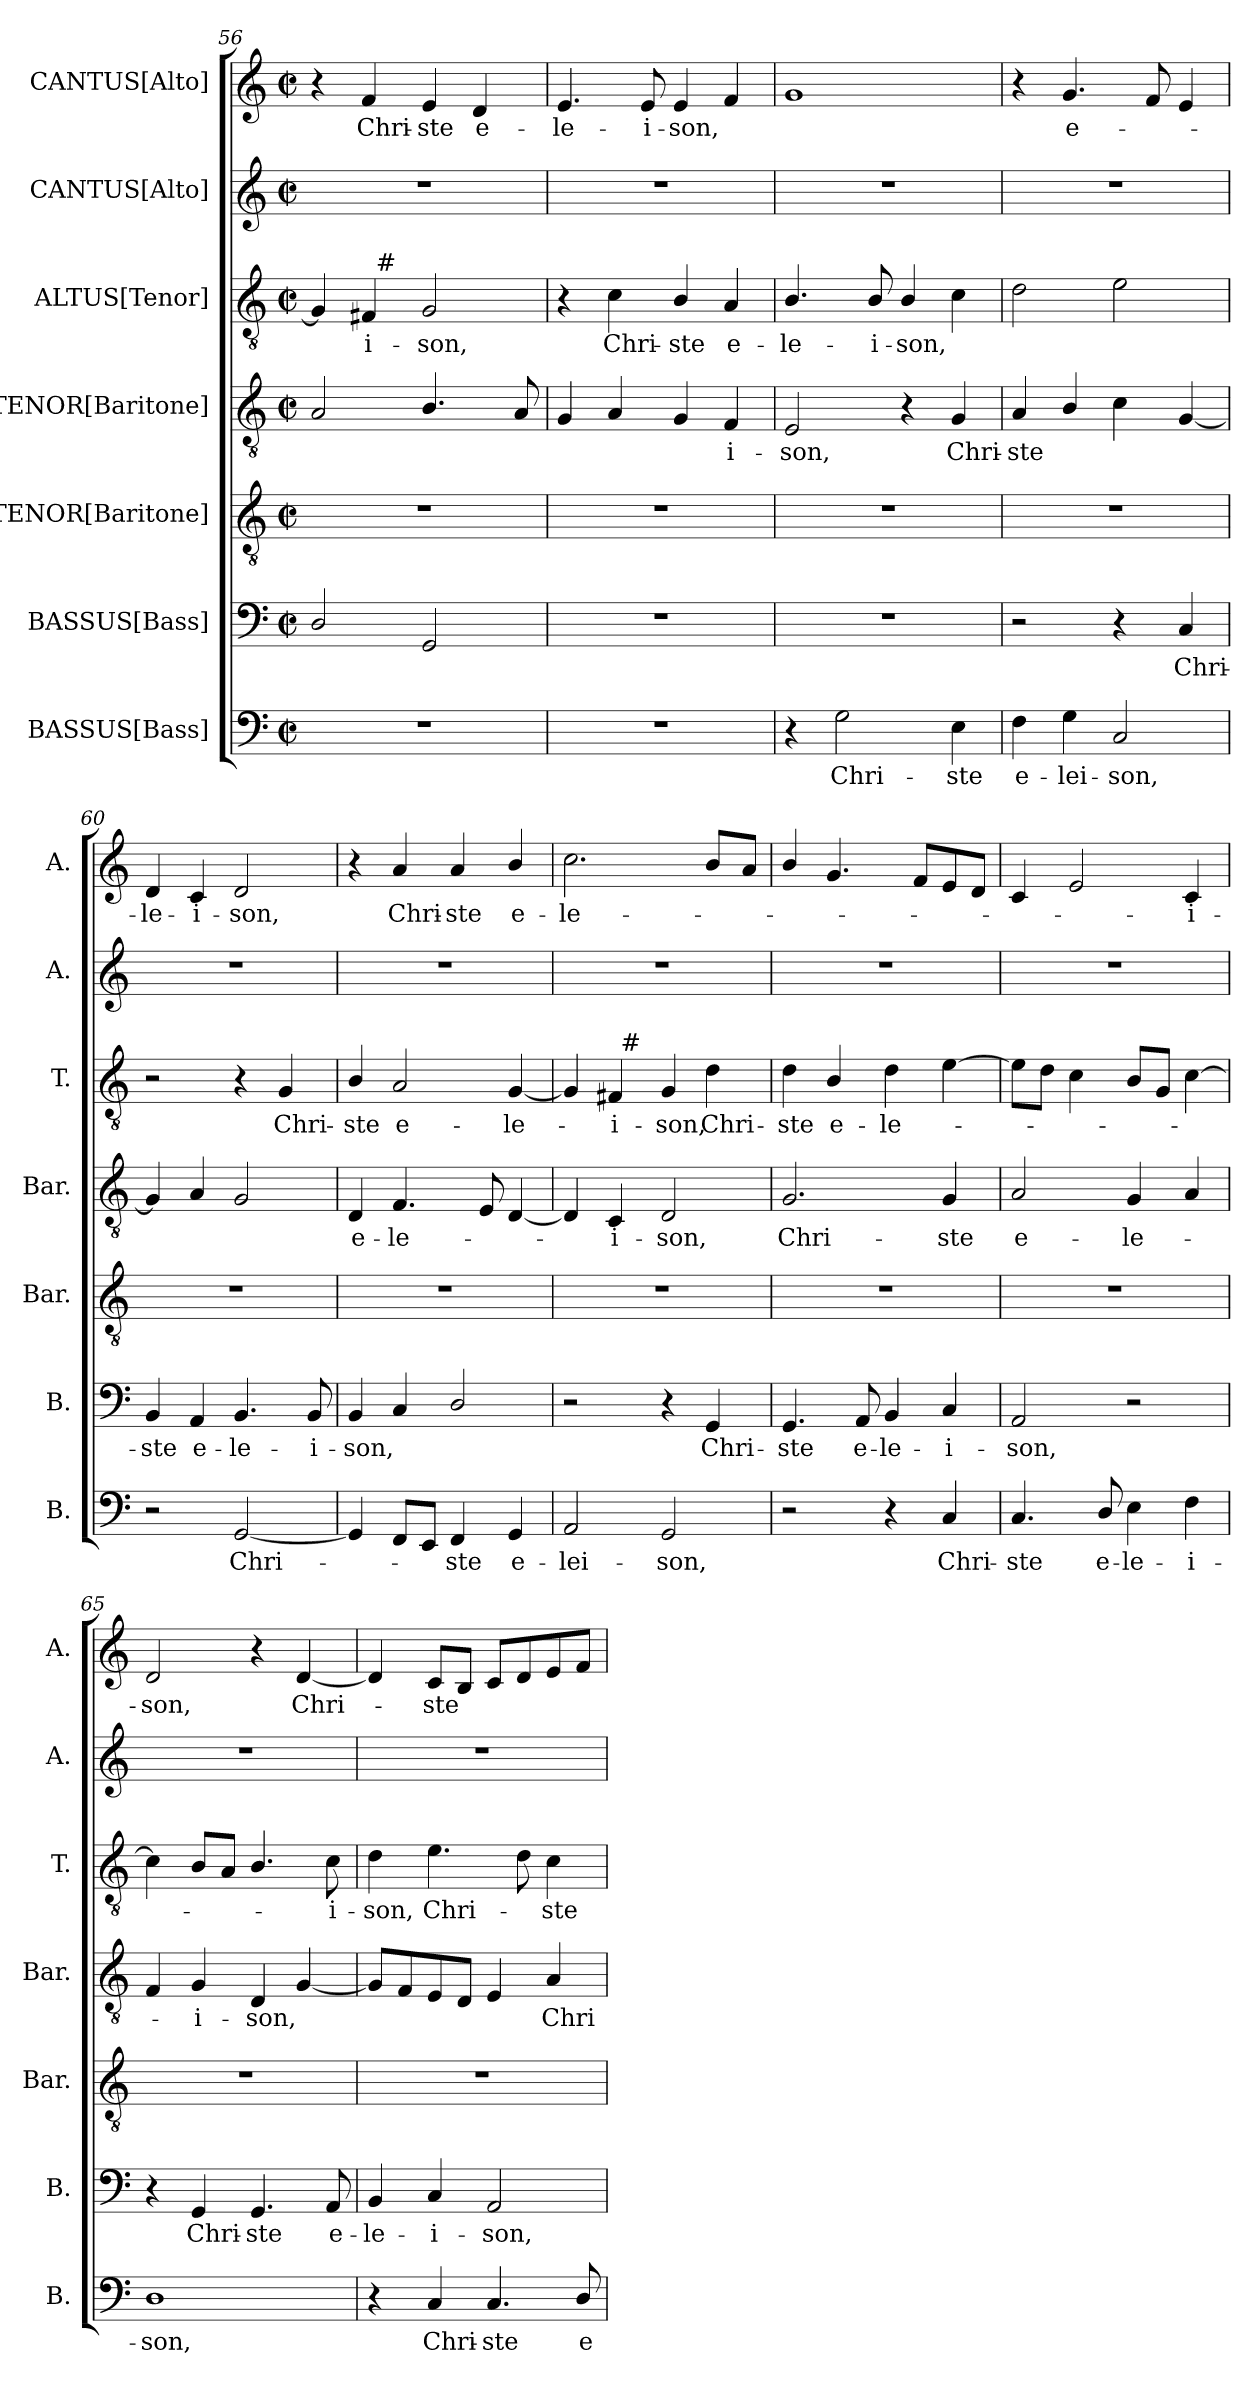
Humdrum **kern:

**kern	**text	**kern	**text	**kern	**kern	**text	**kern	**text	**kern	**kern	**text
*part7	*part7	*part6	*part6	*part5	*part4	*part4	*part3	*part3	*part2	*part1	*part1
*staff7	*staff7	*staff6	*staff6	*staff5	*staff4	*staff4	*staff3	*staff3	*staff2	*staff1	*staff1
*I"BASSUS[Bass]	*	*I"BASSUS[Bass]	*	*I"TENOR[Baritone]	*I"TENOR[Baritone]	*	*I"ALTUS[Tenor]	*	*I"CANTUS[Alto]	*I"CANTUS[Alto]	*
*I'B.	*	*I'B.	*	*I'Bar.	*I'Bar.	*	*I'T.	*	*I'A.	*I'A.	*
!!LO:LB:g=z
*clefF4	*	*clefF4	*	*clefGv2	*clefGv2	*	*clefGv2	*	*clefG2	*clefG2	*
*	*	*	*	*ITrd7c12	*ITrd7c12	*	*ITrd7c12	*	*	*	*
*k[]	*	*k[]	*	*k[]	*k[]	*	*k[]	*	*k[]	*k[]	*
*C:	*	*C:	*	*C:	*C:	*	*C:	*	*C:	*C:	*
*M2/2	*	*M2/2	*	*M2/2	*M2/2	*	*M2/2	*	*M2/2	*M2/2	*
*met(c|)	*	*met(c|)	*	*met(c|)	*met(c|)	*	*met(c|)	*	*met(c|)	*met(c|)	*
=56	=56	=56	=56	=56	=56	=56	=56	=56	=56	=56	=56
*	*	*	*	*	*	*	*^	*	*	*	*
1r	.	2D/	.	1r	2AA/	.	4GG/]	4ryy	.	1r	4r	.
!	!	!	!	!	!	!	!	!	!LO:LY:b	!	!	!LO:LY:b
.	.	.	.	.	.	.	4FF#/	32ryy	-i-	.	4f/	Chri-
!	!	!	!	!	!	!	!	!LO:TX:a:t=#	!	!	!	!
.	.	.	.	.	.	.	.	2ryy	.	.	.	.
!	!	!	!	!	!	!	!	!	!LO:LY:b	!	!	!LO:LY:b
.	.	2GG/	.	.	4.BB/	.	2GG/	.	-son,	.	4e/	-ste
!	!	!	!	!	!	!	!	!	!	!	!	!LO:LY:b
.	.	.	.	.	.	.	.	.	.	.	4d/	e-
.	.	.	.	.	.	.	.	8..ryy	.	.	.	.
.	.	.	.	.	8AA/	.	.	.	.	.	.	.
=57	=57	=57	=57	=57	=57	=57	=57	=57	=57	=57	=57	=57
!	!	!	!	!	!	!	!	!	!	!	!	!LO:LY:b
*	*	*	*	*	*	*	*v	*v	*	*	*	*
1r	.	1r	.	1r	4GG/	.	4r	.	1r	4.e/	-le-
!	!	!	!	!	!	!	!	!LO:LY:b	!	!	!
.	.	.	.	.	4AA/	.	4C\	Chri-	.	.	.
!	!	!	!	!	!	!	!	!	!	!	!LO:LY:b
.	.	.	.	.	.	.	.	.	.	8e/	-i-
!	!	!	!	!	!	!	!	!LO:LY:b	!	!	!LO:LY:b
.	.	.	.	.	4GG/	.	4BB/	-ste	.	4e/	-son,
!	!	!	!	!	!	!LO:LY:b	!	!LO:LY:b	!	!	!
.	.	.	.	.	4FF/	-i-	4AA/	e-	.	4f/	.
=58	=58	=58	=58	=58	=58	=58	=58	=58	=58	=58	=58
!	!	!	!	!	!	!LO:LY:b	!	!LO:LY:b	!	!	!
4r	.	1r	.	1r	2EE/	-son,	4.BB/	-le-	1r	1g	.
!	!LO:LY:b	!	!	!	!	!	!	!	!	!	!
2G\	Chri-	.	.	.	.	.	.	.	.	.	.
!	!	!	!	!	!	!	!	!LO:LY:b	!	!	!
.	.	.	.	.	.	.	8BB/	-i-	.	.	.
!	!	!	!	!	!	!	!	!LO:LY:b	!	!	!
.	.	.	.	.	4r	.	4BB/	-son,	.	.	.
!	!LO:LY:b	!	!	!	!	!LO:LY:b	!	!	!	!	!
4E\	-ste	.	.	.	4GG/	Chri-	4C\	.	.	.	.
=59	=59	=59	=59	=59	=59	=59	=59	=59	=59	=59	=59
!	!LO:LY:b	!	!	!	!	!LO:LY:b	!	!	!	!	!
4F\	e-	2r	.	1r	4AA/	-ste	2D\	.	1r	4r	.
!	!LO:LY:b	!	!	!	!	!	!	!	!	!	!LO:LY:b
4G\	-lei-	.	.	.	4BB/	.	.	.	.	4.g/	e-
!	!LO:LY:b	!	!	!	!	!	!	!	!	!	!
2C/	-son,	4r	.	.	4C\	.	2E\	.	.	.	.
.	.	.	.	.	.	.	.	.	.	8f/	.
!	!	!	!LO:LY:b	!	!	!	!	!	!	!	!
.	.	4C/	Chri-	.	[<4GG/	.	.	.	.	4e/	.
=60	=60	=60	=60	=60	=60	=60	=60	=60	=60	=60	=60
!	!	!	!LO:LY:b	!	!	!	!	!	!	!	!LO:LY:b
2r	.	4BB/	-ste	1r	4GG/]	.	2r	.	1r	4d/	-le-
!	!	!	!LO:LY:b	!	!	!	!	!	!	!	!LO:LY:b
.	.	4AA/	e-	.	4AA/	.	.	.	.	4c/	-i-
!	!LO:LY:b	!	!LO:LY:b	!	!	!	!	!	!	!	!LO:LY:b
[<2GG/	Chri-	4.BB/	-le-	.	2GG/	.	4r	.	.	2d/	-son,
!	!	!	!	!	!	!	!	!LO:LY:b	!	!	!
.	.	.	.	.	.	.	4GG/	Chri-	.	.	.
!	!	!	!LO:LY:b	!	!	!	!	!	!	!	!
.	.	8BB/	-i-	.	.	.	.	.	.	.	.
=61	=61	=61	=61	=61	=61	=61	=61	=61	=61	=61	=61
!	!	!	!LO:LY:b	!	!	!LO:LY:b	!	!LO:LY:b	!	!	!
4GG/]	.	4BB/	-son,	1r	4DD/	e-	4BB/	-ste	1r	4r	.
!	!	!	!	!	!	!LO:LY:b	!	!LO:LY:b	!	!	!LO:LY:b
8FF/L	.	4C/	.	.	4.FF/	-le-	2AA/	e-	.	4a/	Chri-
8EE/J	.	.	.	.	.	.	.	.	.	.	.
!	!LO:LY:b	!	!	!	!	!	!	!	!	!	!LO:LY:b
4FF/	-ste	2D/	.	.	.	.	.	.	.	4a/	-ste
.	.	.	.	.	8EE/	.	.	.	.	.	.
!	!LO:LY:b	!	!	!	!	!	!	!LO:LY:b	!	!	!LO:LY:b
4GG/	e-	.	.	.	[<4DD/	.	[<4GG/	-le-	.	4b/	e-
=62	=62	=62	=62	=62	=62	=62	=62	=62	=62	=62	=62
!	!LO:LY:b	!	!	!	!	!	!	!	!	!	!LO:LY:b
*	*	*	*	*	*	*	*^	*	*	*	*
2AA/	-lei-	2r	.	1r	4DD/]	.	4GG/]	4ryy	.	1r	2.cc\	-le-
!	!	!	!	!	!	!LO:LY:b	!	!	!LO:LY:b	!	!	!
.	.	.	.	.	4CC/	-i-	4FF#/	32ryy	-i-	.	.	.
!	!	!	!	!	!	!	!	!LO:TX:a:t=#	!	!	!	!
.	.	.	.	.	.	.	.	2ryy	.	.	.	.
!	!LO:LY:b	!	!	!	!	!LO:LY:b	!	!	!LO:LY:b	!	!	!
2GG/	-son,	4r	.	.	2DD/	-son,	4GG/	.	-son,	.	.	.
!	!	!	!LO:LY:b	!	!	!	!	!	!LO:LY:b	!	!	!
.	.	4GG/	Chri-	.	.	.	4D\	.	Chri-	.	8b/L	.
.	.	.	.	.	.	.	.	8..ryy	.	.	.	.
.	.	.	.	.	.	.	.	.	.	.	8a/J	.
!!LO:LB:g=z
=63	=63	=63	=63	=63	=63	=63	=63	=63	=63	=63	=63	=63
!	!	!	!LO:LY:b	!	!	!LO:LY:b	!	!	!LO:LY:b	!	!	!
*	*	*	*	*	*	*	*v	*v	*	*	*	*
2r	.	4.GG/	-ste	1r	2.GG/	Chri-	4D\	-ste	1r	4b/	.
!	!	!	!	!	!	!	!	!LO:LY:b	!	!	!
.	.	.	.	.	.	.	4BB/	e-	.	4.g/	.
!	!	!	!LO:LY:b	!	!	!	!	!	!	!	!
.	.	8AA/	e-	.	.	.	.	.	.	.	.
!	!	!	!LO:LY:b	!	!	!	!	!LO:LY:b	!	!	!
4r	.	4BB/	-le-	.	.	.	4D\	-le-	.	.	.
.	.	.	.	.	.	.	.	.	.	8f/L	.
!	!LO:LY:b	!	!LO:LY:b	!	!	!LO:LY:b	!	!	!	!	!
4C/	Chri-	4C/	-i-	.	4GG/	-ste	[>4E\	.	.	8e/	.
.	.	.	.	.	.	.	.	.	.	8d/J	.
=64	=64	=64	=64	=64	=64	=64	=64	=64	=64	=64	=64
!	!LO:LY:b	!	!LO:LY:b	!	!	!LO:LY:b	!	!	!	!	!
4.C/	-ste	2AA/	-son,	1r	2AA/	e-	8E\L]	.	1r	4c/	.
.	.	.	.	.	.	.	8D\J	.	.	.	.
.	.	.	.	.	.	.	4C\	.	.	2e/	.
!	!LO:LY:b	!	!	!	!	!	!	!	!	!	!
8D/	e-	.	.	.	.	.	.	.	.	.	.
!	!LO:LY:b	!	!	!	!	!LO:LY:b	!	!	!	!	!
4E\	-le-	2r	.	.	4GG/	-le-	8BB/L	.	.	.	.
.	.	.	.	.	.	.	8GG/J	.	.	.	.
!	!LO:LY:b	!	!	!	!	!	!	!	!	!	!LO:LY:b
4F\	-i-	.	.	.	4AA/	.	[>4C\	.	.	4c/	-i-
=65	=65	=65	=65	=65	=65	=65	=65	=65	=65	=65	=65
!	!LO:LY:b	!	!	!	!	!	!	!	!	!	!LO:LY:b
1D	-son,	4r	.	1r	4FF/	.	4C\]	.	1r	2d/	-son,
!	!	!	!LO:LY:b	!	!	!LO:LY:b	!	!	!	!	!
.	.	4GG/	Chri-	.	4GG/	-i-	8BB/L	.	.	.	.
.	.	.	.	.	.	.	8AA/J	.	.	.	.
!	!	!	!LO:LY:b	!	!	!LO:LY:b	!	!	!	!	!
.	.	4.GG/	-ste	.	4DD/	-son,	4.BB/	.	.	4r	.
!	!	!	!	!	!	!	!	!	!	!	!LO:LY:b
.	.	.	.	.	[<4GG/	.	.	.	.	[<4d/	Chri-
!	!	!	!LO:LY:b	!	!	!	!	!LO:LY:b	!	!	!
.	.	8AA/	e-	.	.	.	8C\	-i-	.	.	.
=66	=66	=66	=66	=66	=66	=66	=66	=66	=66	=66	=66
!	!	!	!LO:LY:b	!	!	!	!	!LO:LY:b	!	!	!
4r	.	4BB/	-le-	1r	8GG/L]	.	4D\	-son,	1r	4d/]	.
.	.	.	.	.	8FF/	.	.	.	.	.	.
!	!LO:LY:b	!	!LO:LY:b	!	!	!	!	!LO:LY:b	!	!	!LO:LY:b
4C/	Chri-	4C/	-i-	.	8EE/	.	4.E\	Chri-	.	8c/L	-ste
.	.	.	.	.	8DD/J	.	.	.	.	8B/J	.
!	!LO:LY:b	!	!LO:LY:b	!	!	!	!	!	!	!	!
4.C/	-ste	2AA/	-son,	.	4EE/	.	.	.	.	8c/L	.
.	.	.	.	.	.	.	8D\	.	.	8d/	.
!	!	!	!	!	!	!LO:LY:b	!	!LO:LY:b	!	!	!
.	.	.	.	.	4AA/	Chri-	4C\	-ste	.	8e/	.
!	!LO:LY:b	!	!	!	!	!	!	!	!	!	!
8D/	e-	.	.	.	.	.	.	.	.	8f/J	.
=	=	=	=	=	=	=	=	=	=	=	=
*-	*-	*-	*-	*-	*-	*-	*-	*-	*-	*-	*-
